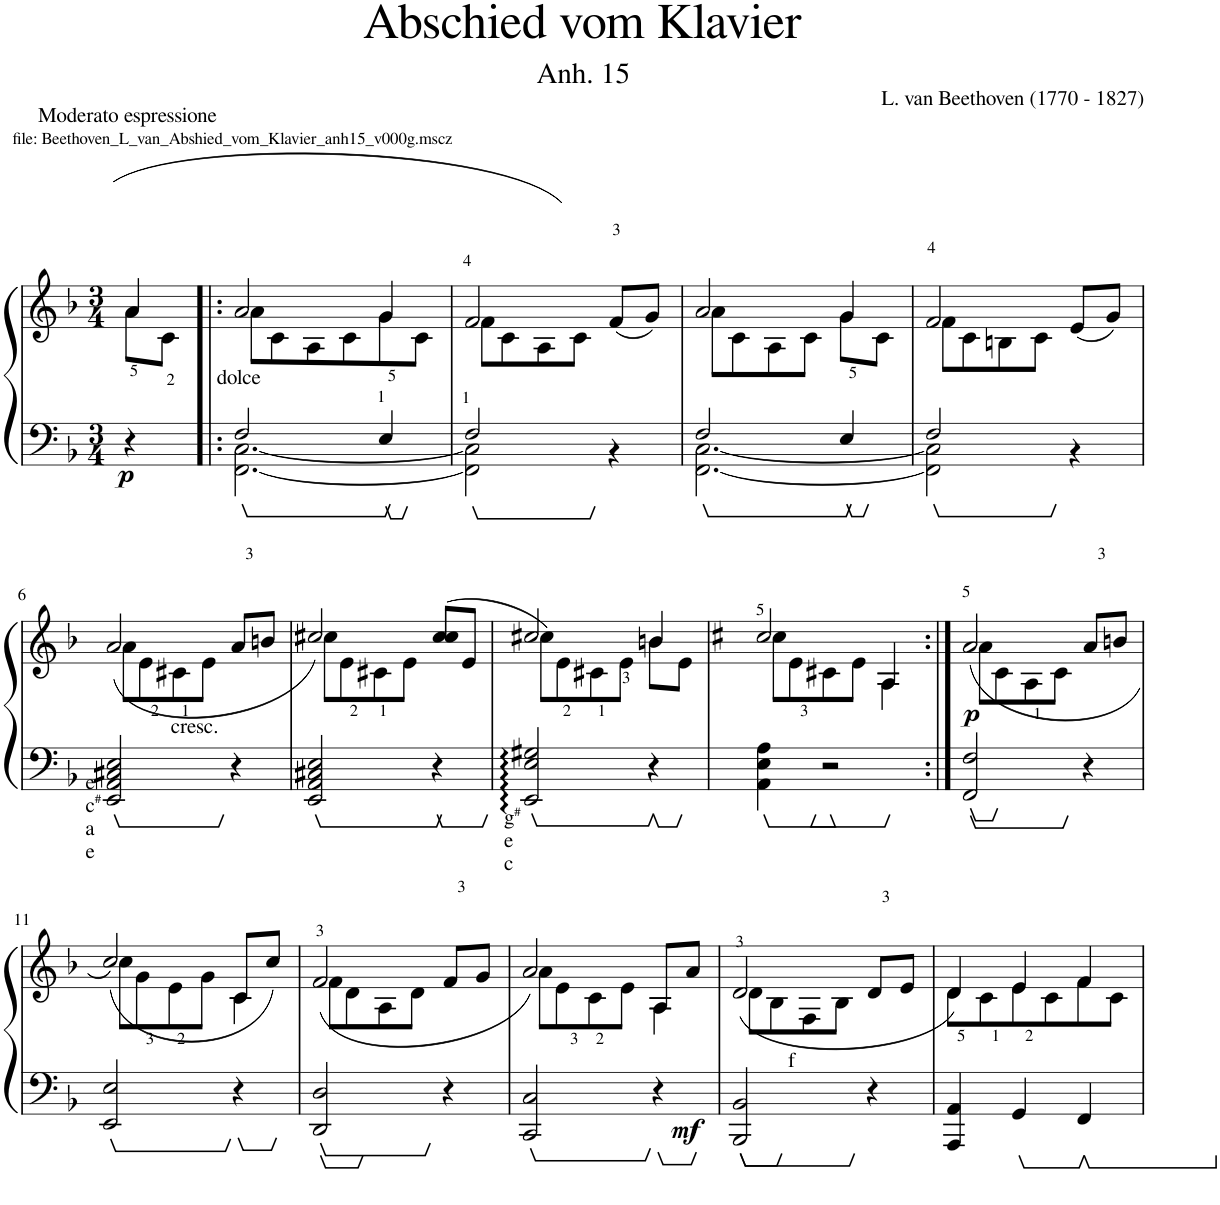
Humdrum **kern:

**kern	**kern	**dynam
*part1	*part1	*part1
*staff2	*staff1	*staff1/2
*I"Piano	*	*
*I'Pno.	*	*
*clefF4	*clefG2	*
*k[b-]	*k[b-]	*
*M3/4	*M3/4	*
=1	=1	=1
*	*^	*
!	!LO:TX:a:t=file&colon; Beethoven_L_van_Abshied_vom_Klavier_anh15_v000g.mscz	!	!
!	!LO:TX:a:t=Moderato espressione	!	!
!	!	!	!LO:DY:b=2
4r	(8a\L	4a/	p
.	8c<\J	.	.
=2!|:	=2!|:	=2!|:	=2!|:
*^	*	*	*
!LO:TX:a:t=dolce	!	!	!	!
2F/	[2.FF\ [2.C\	8a\L	2a/	.
.	.	8c\	.	.
.	.	8A\	.	.
.	.	8c\	.	.
4E/	.	8g\	4g/	.
.	.	8c\J	.	.
=3	=3	=3	=3	=3
2F/	2FF\] 2C\]	8f\L	2f/	.
.	.	8c\	.	.
.	.	8A\	.	.
.	.	8c\J)	.	.
4ryy	4r	(8f/L	4ryy	.
.	.	8g/J)	.	.
=4	=4	=4	=4	=4
2F/	[2.FF\ [2.C\	8a\L	2a/	.
.	.	8c\	.	.
.	.	8A\	.	.
.	.	8c\J	.	.
4E/	.	8g\L	4g/	.
.	.	8c\J	.	.
=5	=5	=5	=5	=5
2F/	2FF\] 2C\]	8f\L	2f/	.
.	.	8c\	.	.
.	.	8Bn\	.	.
.	.	8c\J	.	.
4ryy	4r	(8e/L	4ryy	.
.	.	8g/J)	.	.
*v	*v	*	*	*
!!LO:LB:g=z	!!
=6	=6	=6	=6
!LO:TX:a:t=e	!	!	!
!LO:TX:a:t=c	!	!	!
!LO:TX:a:t=#	!	!	!
!LO:TX:a:t=a	!	!	!
!LO:TX:a:t=e	!	!	!
2EE/ 2AA/ 2C#X/ 2E/	8a\L	(2a/	.
.	8e\	.	.
!	!LO:TX:b:t=cresc.	!	!
.	8c#X\	.	.
.	8e\J	.	.
4r	8a/L	4ryy	.
.	8bn/J	.	.
=7	=7	=7	=7
2EE/ 2AA/ 2C#X/ 2E/	8cc\L	2cc#X/)	.
.	8e\	.	.
.	8c#X\	.	.
.	8e\J	.	.
4r	(8cc#/L	4cc#/	.
.	8e/J	.	.
=8	=8	=8	=8
!LO:TX:b:t=g	!	!	!
!LO:TX:b:t=#	!	!	!
!LO:TX:b:t=e	!	!	!
!LO:TX:b:t=c	!	!	!
2EE/ 2E/ 2G#X/	8cc\L)	2cc#X/	.
.	8e\	.	.
.	8c#X\	.	.
.	8e\J	.	.
4r	8bn\L	4b/	.
.	8e\J	.	.
=9	=9	=9	=9
4AA\ 4E\ 4A\	8cc#X\L	2cc#/	.
.	8e\	.	.
2r	8c#X\	.	.
.	8e\J	.	.
.	4A\	4A/	.
=10:|!	=10:|!	=10:|!	=10:|!
!	!	!	!LO:DY:b
2FF/ 2F/	8a\L	(2a/	p
.	8c\	.	.
.	8A\	.	.
.	8c\J	.	.
4r	8a/L	4ryy	.
.	8bn/J	.	.
!!LO:LB:g=z	!!
=11	=11	=11	=11
2EE/ 2E/	8cc\L	2cc/)	.
.	8g\	.	.
.	8e\	.	.
.	8g\J	.	.
4r	8c/L	4c\	.
.	(8cc/J	.	.
=12	=12	=12	=12
2DD/ 2D/	8f\L	(2f/	.
.	8d\	.	.
.	8A\	.	.
.	8d\J	.	.
4r	8f/L	4ryy	.
.	8g/J	.	.
=13	=13	=13	=13
2CC/ 2C/	8a\L	2a/)	.
.	8e\	.	.
.	8c\	.	.
.	8e\J	.	.
!	!	!	!LO:DY:b=2
4r	8A/L	4A\	mf
.	8a/J	.	.
=14	=14	=14	=14
2BBB-/ 2BB-/	8d\L	(2d/	.
.	8B-\	.	.
!	!LO:TX:b:t=f	!	!
.	8F\	.	.
.	8B-\J	.	.
4r	8d/L	4ryy	.
.	8e/J	.	.
=15	=15	=15	=15
4AAA/ 4AA/	8d\L	4d/)	.
.	8c\	.	.
4GG/	8e\	4e/	.
.	8c\	.	.
4FF/	8f\	4f/	.
.	8c\J	.	.
*	*v	*v	*
=	=	=
*-	*-	*-
